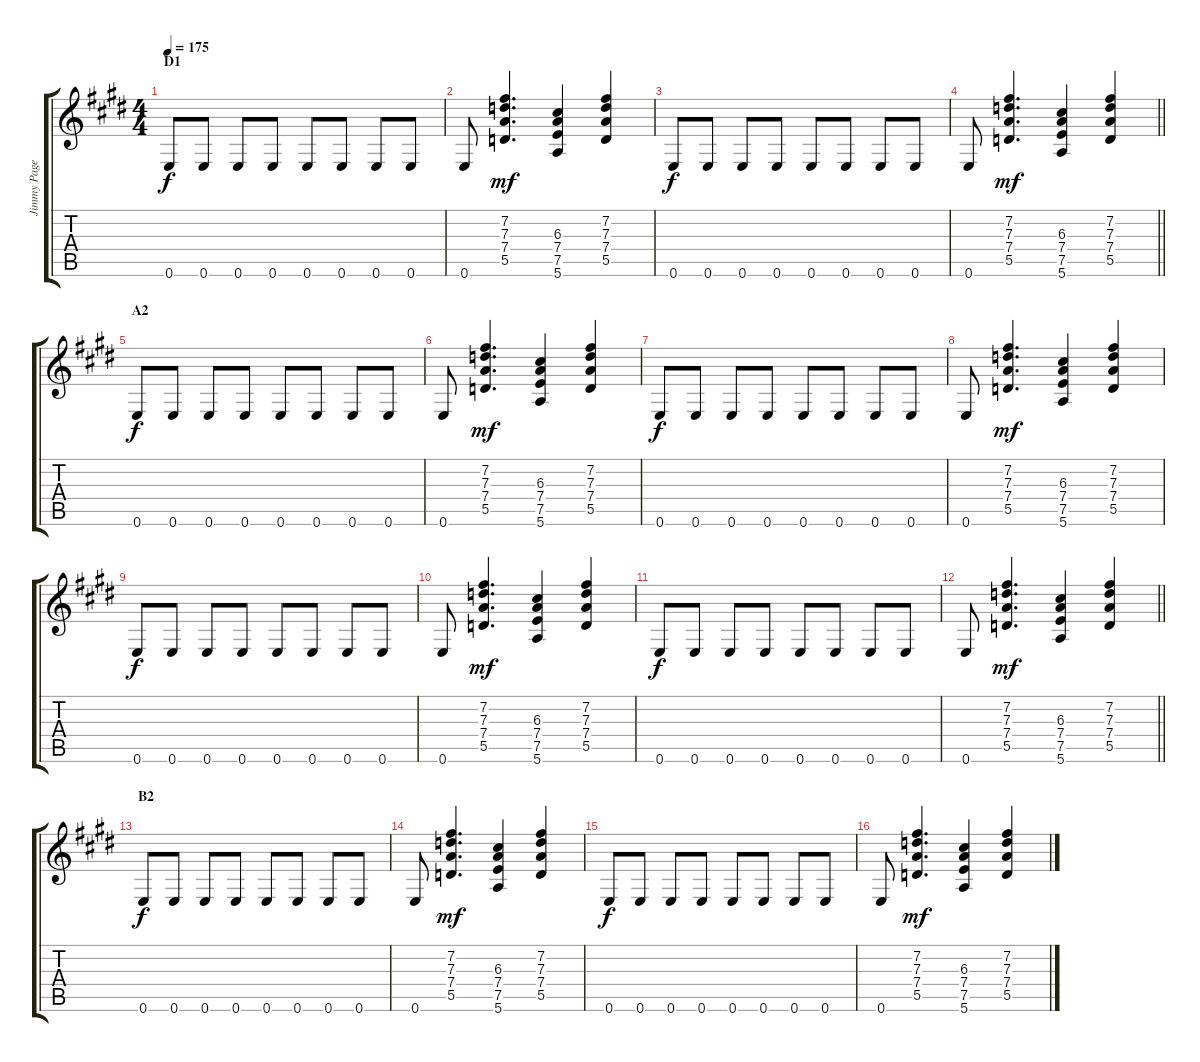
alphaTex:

\track ("Jimmy Page 1" "Jimmy Page") {instrument distortionguitar}
\staff {score tabs}
\tuning (E4 B3 G3 D3 A2 E2) {hide}
\ts (4 4)
\section ("" "D1")
\tempo 175
\clef g2
\ks e
0.6.8{dy f} 0.6.8 0.6.8 0.6.8 0.6.8 0.6.8 0.6.8 0.6.8 |
0.6.8 (7.2 7.3 7.4 5.5).4{d dy mf} (6.3 7.4 7.5 5.6).4 (7.2 7.3 7.4 5.5).4 |
0.6.8{dy f} 0.6.8 0.6.8 0.6.8 0.6.8 0.6.8 0.6.8 0.6.8 |
\barLineRight lightlight
0.6.8 (7.2 7.3 7.4 5.5).4{d dy mf} (6.3 7.4 7.5 5.6).4 (7.2 7.3 7.4 5.5).4 |
\section ("" "A2")
0.6.8{dy f} 0.6.8 0.6.8 0.6.8 0.6.8 0.6.8 0.6.8 0.6.8 |
0.6.8 (7.2 7.3 7.4 5.5).4{d dy mf} (6.3 7.4 7.5 5.6).4 (7.2 7.3 7.4 5.5).4 |
0.6.8{dy f} 0.6.8 0.6.8 0.6.8 0.6.8 0.6.8 0.6.8 0.6.8 |
0.6.8 (7.2 7.3 7.4 5.5).4{d dy mf} (6.3 7.4 7.5 5.6).4 (7.2 7.3 7.4 5.5).4 |
0.6.8{dy f} 0.6.8 0.6.8 0.6.8 0.6.8 0.6.8 0.6.8 0.6.8 |
0.6.8 (7.2 7.3 7.4 5.5).4{d dy mf} (6.3 7.4 7.5 5.6).4 (7.2 7.3 7.4 5.5).4 |
0.6.8{dy f} 0.6.8 0.6.8 0.6.8 0.6.8 0.6.8 0.6.8 0.6.8 |
\barLineRight lightlight
0.6.8 (7.2 7.3 7.4 5.5).4{d dy mf} (6.3 7.4 7.5 5.6).4 (7.2 7.3 7.4 5.5).4 |
\section ("" "B2")
0.6.8{dy f} 0.6.8 0.6.8 0.6.8 0.6.8 0.6.8 0.6.8 0.6.8 |
0.6.8 (7.2 7.3 7.4 5.5).4{d dy mf} (6.3 7.4 7.5 5.6).4 (7.2 7.3 7.4 5.5).4 |
0.6.8{dy f} 0.6.8 0.6.8 0.6.8 0.6.8 0.6.8 0.6.8 0.6.8 |
0.6.8 (7.2 7.3 7.4 5.5).4{d dy mf} (6.3 7.4 7.5 5.6).4 (7.2 7.3 7.4 5.5).4
